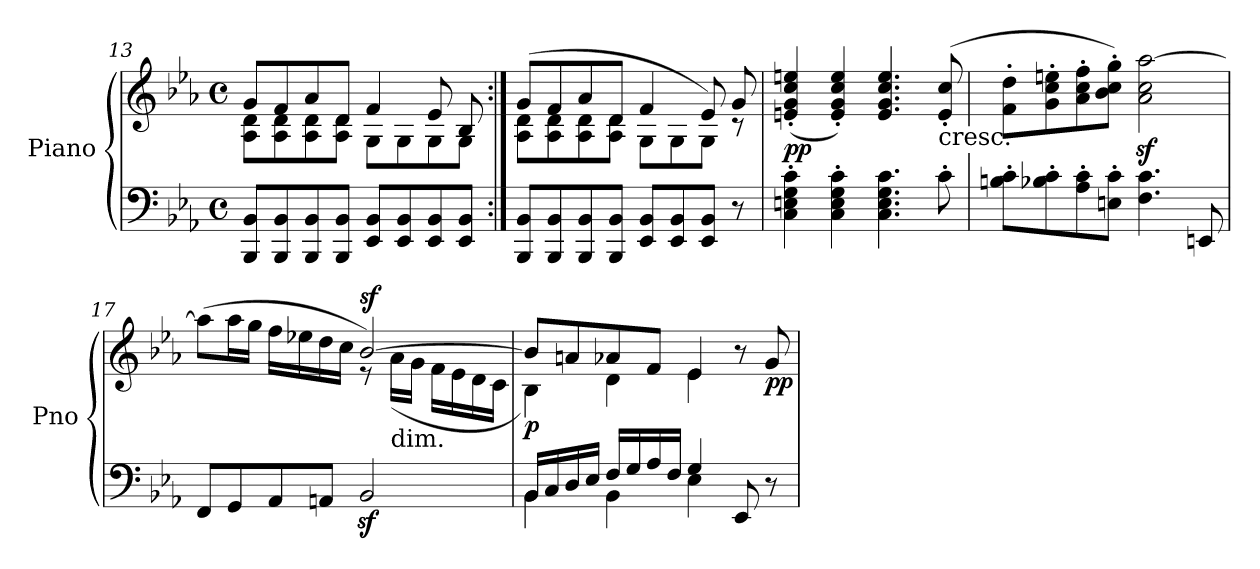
**kern	**kern	**dynam
*part1	*part1	*part1
*staff2	*staff1	*staff1/2
*I"Piano	*	*
*I'Pno	*	*
*clefF4	*clefG2	*
*k[b-e-a-]	*k[b-e-a-]	*
*E-:	*E-:	*
*M4/4	*M4/4	*
*met(c)	*met(c)	*
=13	=13	=13
*	*^	*
8BBB-/ 8BB-/L	8g/L	8A-\ 8d\L	.
8BBB-/ 8BB-/	8f/	8A-\ 8d\	.
8BBB-/ 8BB-/	8a-/	8A-\ 8d\	.
8BBB-/ 8BB-/J	8d/J	8A-\ 8d\J	.
8EE-/ 8BB-/L	4f/	8G\L	.
8EE-/ 8BB-/	.	8G\	.
8EE-/ 8BB-/	8e-/	8G\	.
8EE-/ 8BB-/J	8B-/	8G\J	.
=14:|!	=14:|!	=14:|!	=14:|!
8BBB-/ 8BB-/L	(8g/L	8A-\ 8d\L	.
8BBB-/ 8BB-/	8f/	8A-\ 8d\	.
8BBB-/ 8BB-/	8a-/	8A-\ 8d\	.
8BBB-/ 8BB-/J	8d/J	8A-\ 8d\J	.
8EE-/ 8BB-/L	4f/	8G\L	.
8EE-/ 8BB-/	.	8G\	.
8EE-/ 8BB-/J	8e-/)	8G\J	.
8r	8g/	8rc	.
!!LO:LB:g=z
=15	=15	=15	=15
!	!	!	!LO:DY:b
*	*v	*v	*
4C\' 4En\' 4G\' 4c\'	(4en/' 4g/' 4cc/' 4een/'	pp
4C\' 4E\' 4G\' 4c\'	4e/' 4g/' 4cc/' 4ee/')	.
4.C\ 4.E\ 4.G\ 4.c\	4.e/ 4.g/ 4.cc/ 4.ee/	.
!	!LO:TX:b:t=cresc.	!
8c'\	(8e/' 8cc/'	.
=16	=16	=16
8Bn\' 8c\'L	8f\' 8dd\'L	.
8B-X\' 8c\'	8g\' 8cc\' 8een\'	.
8A-\' 8c\'	8a-\' 8cc\' 8ff\'	.
8En\' 8c\'J	8b-\' 8cc\' 8gg\'J)	.
4.F\ 4.c\	2a-\z< 2cc\z< [2aa-\z<	.
8EEn/	.	.
=17	=17	=17
*	*^	*
8FF/L	(8aa-\L]	2ryy	.
8GG/	16aa-\L	.	.
.	16gg\JJ	.	.
8AA-/	16ff\LL	.	.
.	16ee-X\	.	.
8AAn/J	16dd\	.	.
.	16cc\JJ	.	.
!	!	!	!LO:DY:a
2BB-z</	[2b-/)	8re	sf
!	!	!LO:TX:b:t=dim.	!
.	.	(16a-\LL	.
.	.	16g\JJ	.
.	.	16f\LL	.
.	.	16e-\	.
.	.	16d\	.
.	.	16c\JJ	.
=18	=18	=18	=18
*^	*	*	*
!	!	!	!	!LO:DY:b
16BB-/LL	4BB-\	8b-/L]	4B-\)	p
16C/	.	.	.	.
16D/	.	8an/	.	.
16E-/JJ	.	.	.	.
16F/LL	4BB-\	8a-X/	4d\	.
16G/	.	.	.	.
16A-/	.	8f/J	.	.
16F/JJ	.	.	.	.
4G/	4E-\	4e-/	4e-\	.
8EE-/	4ryy	8r	4ryy	.
!	!	!	!	!LO:DY:b
8r	.	8g/	.	pp
*v	*v	*	*	*
*	*v	*v	*
=	=	=
*-	*-	*-
